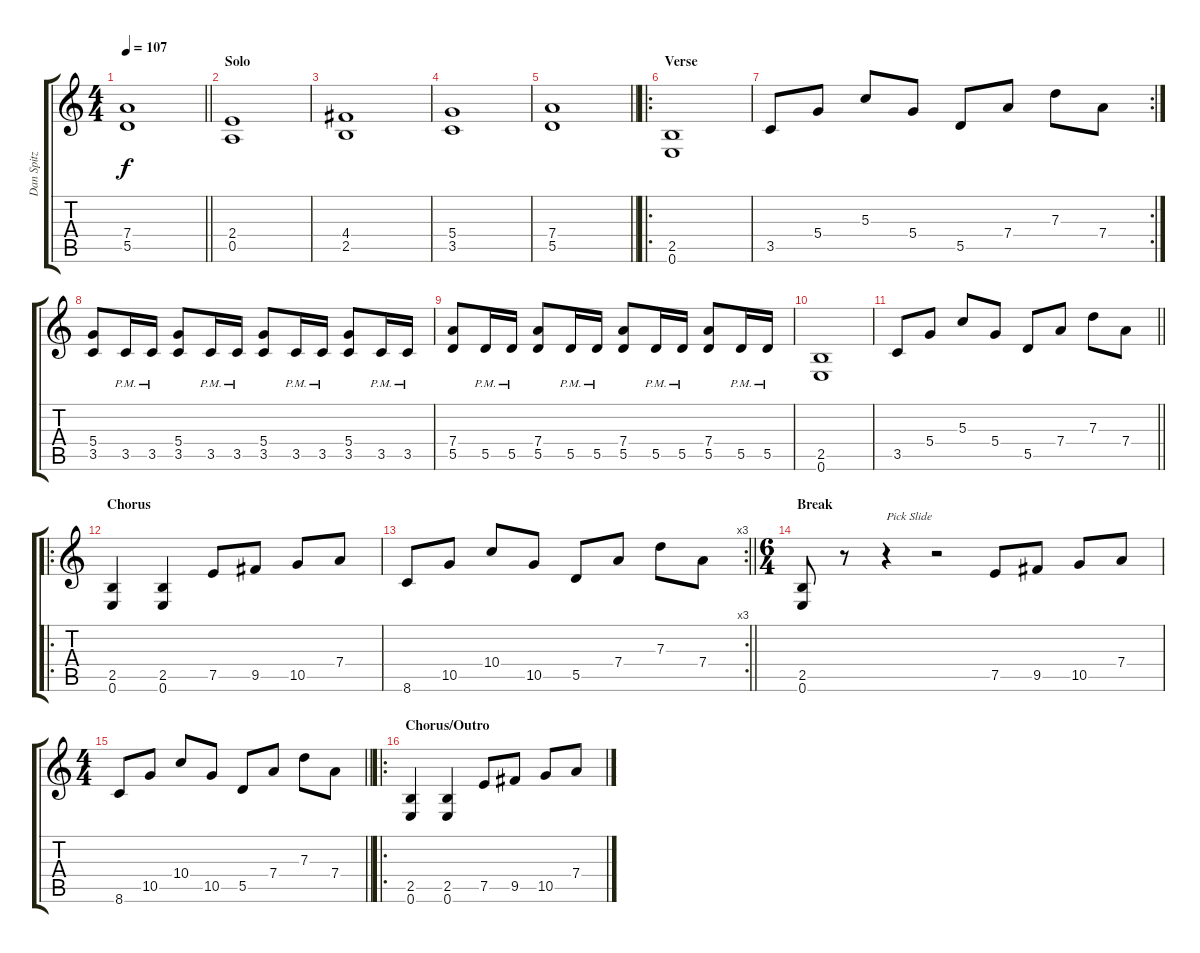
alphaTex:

\track ("Dan Spitz" "Dan Spitz") {instrument distortionguitar}
\staff {score tabs}
\tuning (E4 B3 G3 D3 A2 E2) {hide}
\ts (4 4)
\tempo 107
\clef g2
\barLineRight lightlight
\ks c
(7.4 5.5).1{dy f} |
\section ("" "Solo")
(2.4 0.5).1 |
(4.4 2.5).1 |
(5.4 3.5).1 |
\barLineRight lightlight
(7.4 5.5).1 |
\ro
\section ("" "Verse")
(2.5 0.6).1 |
\rc 2
3.5.8 5.4.8 5.3.8 5.4.8 5.5.8 7.4.8 7.3.8 7.4.8 |
(5.4 3.5).8 3.5{pm}.16 3.5{pm}.16 (5.4 3.5).8 3.5{pm}.16 3.5{pm}.16 (5.4 3.5).8 3.5{pm}.16 3.5{pm}.16 (5.4 3.5).8 3.5{pm}.16 3.5{pm}.16 |
(7.4 5.5).8 5.5{pm}.16 5.5{pm}.16 (7.4 5.5).8 5.5{pm}.16 5.5{pm}.16 (7.4 5.5).8 5.5{pm}.16 5.5{pm}.16 (7.4 5.5).8 5.5{pm}.16 5.5{pm}.16 |
(2.5 0.6).1 |
\barLineRight lightlight
3.5.8 5.4.8 5.3.8 5.4.8 5.5.8 7.4.8 7.3.8 7.4.8 |
\ro
\section ("" "Chorus")
(2.5 0.6).4 (2.5 0.6).4 7.5.8 9.5.8 10.5.8 7.4.8 |
\rc 3
\barLineRight lightlight
8.6.8 10.5.8 10.4.8 10.5.8 5.5.8 7.4.8 7.3.8 7.4.8 |
\ts (6 4)
\section ("" "Break")
(2.5 0.6).8 r.8 r.4{txt "Pick Slide"} r.2 7.5.8 9.5.8 10.5.8 7.4.8 |
\ts (4 4)
\barLineRight lightlight
8.6.8 10.5.8 10.4.8 10.5.8 5.5.8 7.4.8 7.3.8 7.4.8 |
\ro
\section ("" "Chorus/Outro")
(2.5 0.6).4 (2.5 0.6).4 7.5.8 9.5.8 10.5.8 7.4.8
